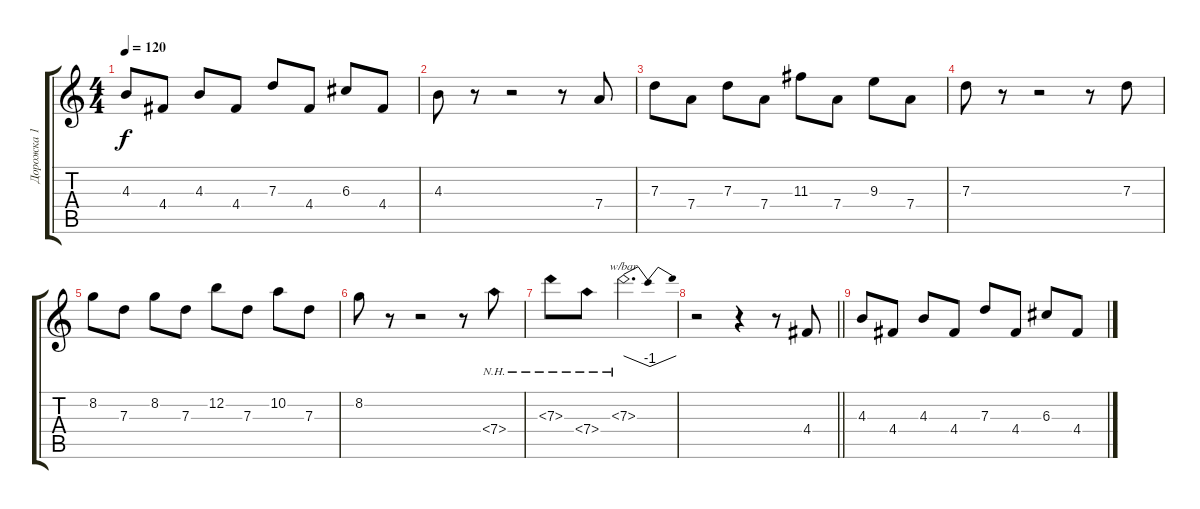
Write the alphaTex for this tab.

\track ("Дорожка 1" "Дорожка 1") {instrument electricguitarjazz}
\staff {score tabs}
\tuning (E4 B3 G3 D3 A2 E2) {hide}
\ts (4 4)
\tempo 120
\clef g2
\ks c
4.3.8{dy f} 4.4.8 4.3.8 4.4.8 7.3.8 4.4.8 6.3.8 4.4.8 |
4.3.8 r.8 r.2 r.8 7.4.8 |
7.3.8 7.4.8 7.3.8 7.4.8 11.3.8 7.4.8 9.3.8 7.4.8 |
7.3.8 r.8 r.2 r.8 7.3.8 |
8.2.8 7.3.8 8.2.8 7.3.8 12.2.8 7.3.8 10.2.8 7.3.8 |
8.2.8 r.8 r.2 r.8 7.4{nh}.8 |
7.3{nh}.8 7.4{nh}.8 7.3{nh}.2{d tbe (dip default 0 0 30 -4 60 0)} |
\barLineRight lightlight
r.2 r.4 r.8 4.4.8 |
4.3.8 4.4.8 4.3.8 4.4.8 7.3.8 4.4.8 6.3.8 4.4.8
